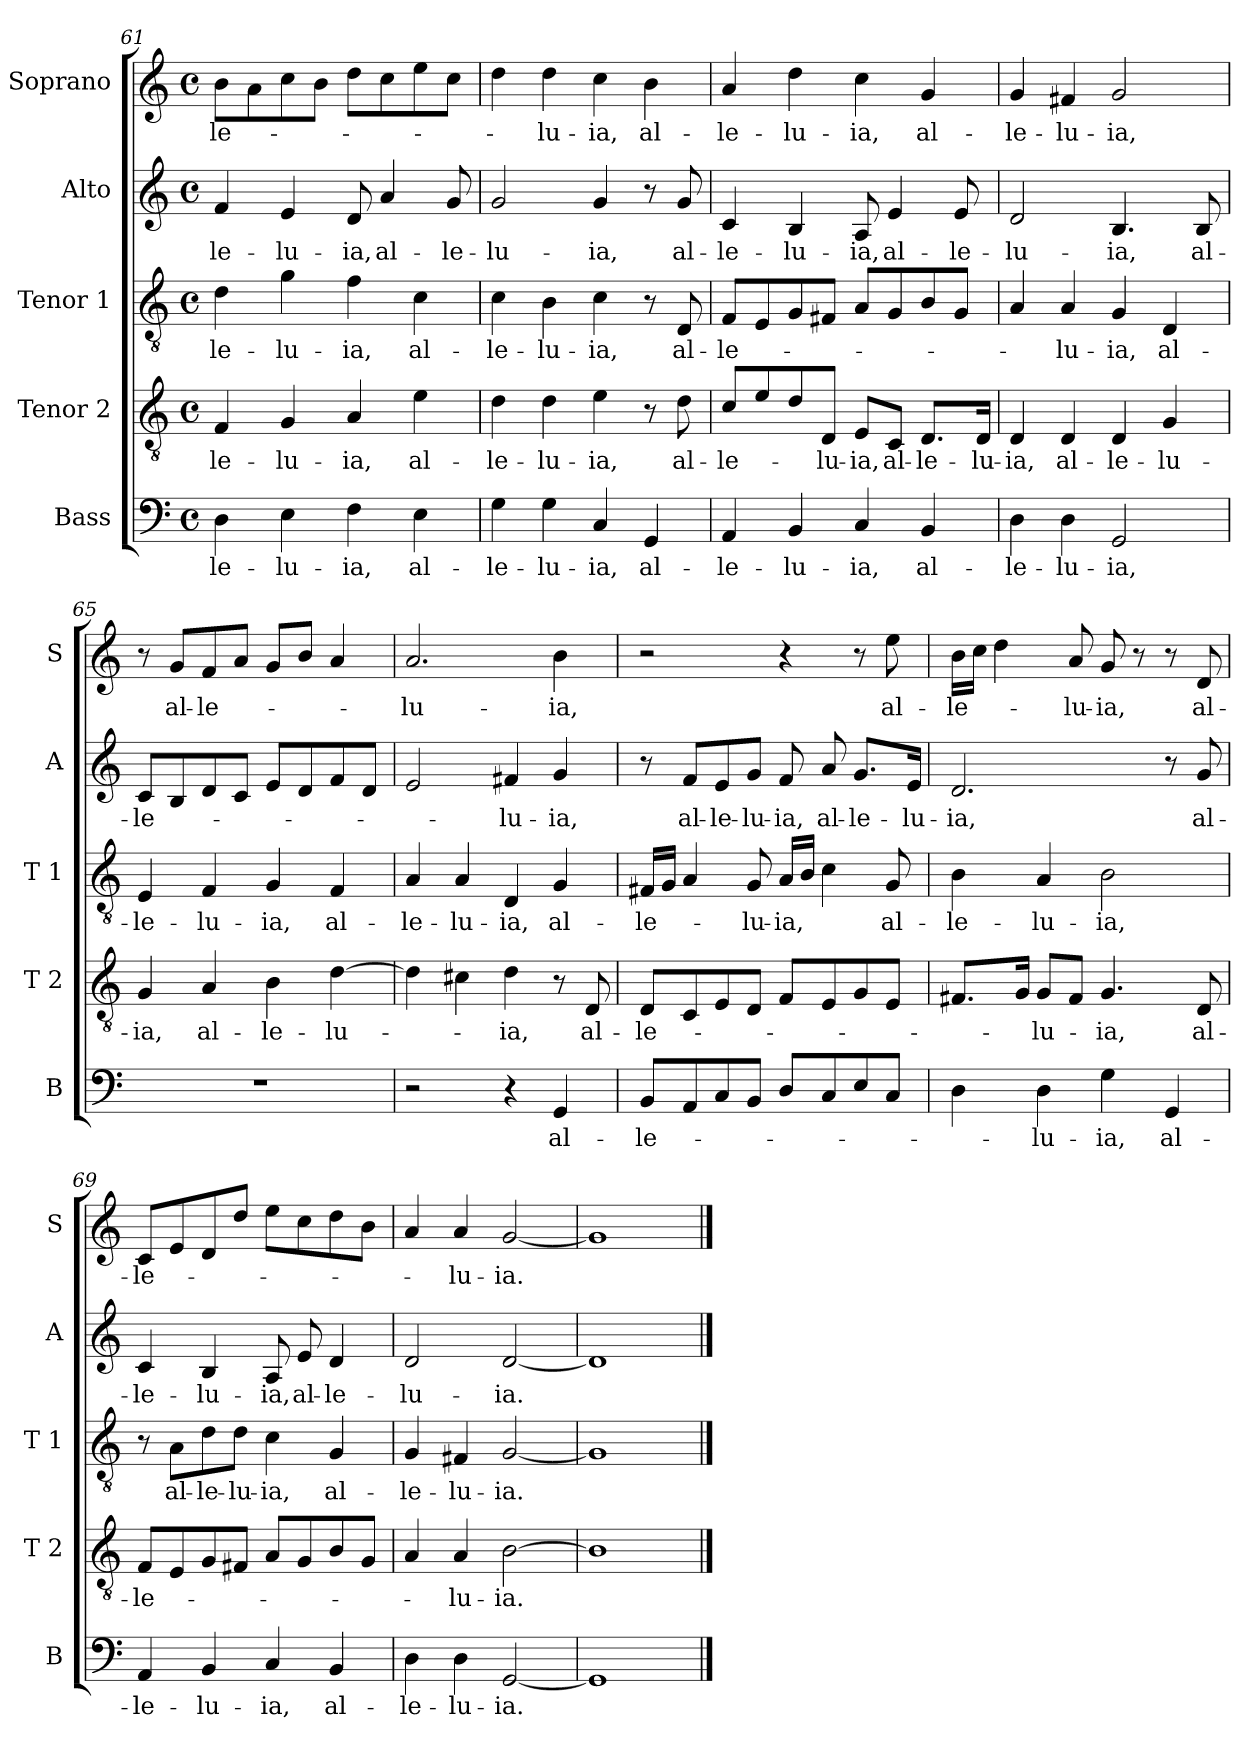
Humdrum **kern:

**kern	**text	**kern	**text	**kern	**text	**kern	**text	**kern	**text
*part5	*part5	*part4	*part4	*part3	*part3	*part2	*part2	*part1	*part1
*staff5	*staff5	*staff4	*staff4	*staff3	*staff3	*staff2	*staff2	*staff1	*staff1
*I"Bass	*	*I"Tenor 2	*	*I"Tenor 1	*	*I"Alto	*	*I"Soprano	*
*I'B	*	*I'T 2	*	*I'T 1	*	*I'A	*	*I'S	*
*clefF4	*	*clefGv2	*	*clefGv2	*	*clefG2	*	*clefG2	*
*k[]	*	*k[]	*	*k[]	*	*k[]	*	*k[]	*
*C:	*	*C:	*	*C:	*	*C:	*	*C:	*
*M4/4	*	*M4/4	*	*M4/4	*	*M4/4	*	*M4/4	*
*met(c)	*	*met(c)	*	*met(c)	*	*met(c)	*	*met(c)	*
=61	=61	=61	=61	=61	=61	=61	=61	=61	=61
4D\	-le-	4F/	-le-	4d\	-le-	4f/	-le-	8b\L	-le-
.	.	.	.	.	.	.	.	8a\	.
4E\	-lu-	4G/	-lu-	4g\	-lu-	4e/	-lu-	8cc\	.
.	.	.	.	.	.	.	.	8b\J	.
4F\	-ia,	4A/	-ia,	4f\	-ia,	8d/	-ia,	8dd\L	.
.	.	.	.	.	.	4a/	al-	8cc\	.
4E\	al-	4e\	al-	4c\	al-	.	.	8ee\	.
.	.	.	.	.	.	8g/	-le-	8cc\J	.
=62	=62	=62	=62	=62	=62	=62	=62	=62	=62
4G\	-le-	4d\	-le-	4c\	-le-	2g/	-lu-	4dd\	.
4G\	-lu-	4d\	-lu-	4B\	-lu-	.	.	4dd\	-lu-
4C/	-ia,	4e\	-ia,	4c\	-ia,	4g/	-ia,	4cc\	-ia,
4GG/	al-	8r	.	8r	.	8r	.	4b\	al-
.	.	8d\	al-	8D/	al-	8g/	al-	.	.
=63	=63	=63	=63	=63	=63	=63	=63	=63	=63
4AA/	-le-	8c/L	-le-	8F/L	-le-	4c/	-le-	4a/	-le-
.	.	8e/	.	8E/	.	.	.	.	.
4BB/	-lu-	8d/	.	8G/	.	4B/	-lu-	4dd\	-lu-
.	.	8D/J	-lu-	8F#X/J	.	.	.	.	.
4C/	-ia,	8E/L	-ia,	8A/L	.	8A/	-ia,	4cc\	-ia,
.	.	8C/J	al-	8G/	.	4e/	al-	.	.
4BB/	al-	8.D/L	-le-	8B/	.	.	.	4g/	al-
.	.	.	.	8G/J	.	8e/	-le-	.	.
.	.	16D/Jk	-lu-	.	.	.	.	.	.
!!LO:LB:g=z
=64	=64	=64	=64	=64	=64	=64	=64	=64	=64
4D\	-le-	4D/	-ia,	4A/	.	2d/	-lu-	4g/	-le-
4D\	-lu-	4D/	al-	4A/	-lu-	.	.	4f#X/	-lu-
2GG/	-ia,	4D/	-le-	4G/	-ia,	4.B/	-ia,	2g/	-ia,
.	.	4G/	-lu-	4D/	al-	.	.	.	.
.	.	.	.	.	.	8B/	al-	.	.
=65	=65	=65	=65	=65	=65	=65	=65	=65	=65
1r	.	4G/	-ia,	4E/	-le-	8c/L	-le-	8r	.
.	.	.	.	.	.	8B/	.	8g/L	al-
.	.	4A/	al-	4F/	-lu-	8d/	.	8f/	-le-
.	.	.	.	.	.	8c/J	.	8a/J	.
.	.	4B\	-le-	4G/	-ia,	8e/L	.	8g/L	.
.	.	.	.	.	.	8d/	.	8b/J	.
.	.	[4d\	-lu-	4F/	al-	8f/	.	4a/	.
.	.	.	.	.	.	8d/J	.	.	.
=66	=66	=66	=66	=66	=66	=66	=66	=66	=66
2r	.	4d\]	.	4A/	-le-	2e/	.	2.a/	-lu-
.	.	4c#X\	.	4A/	-lu-	.	.	.	.
4r	.	4d\	-ia,	4D/	-ia,	4f#X/	-lu-	.	.
4GG/	al-	8r	.	4G/	al-	4g/	-ia,	4b\	-ia,
.	.	8D/	al-	.	.	.	.	.	.
=67	=67	=67	=67	=67	=67	=67	=67	=67	=67
8BB/L	-le-	8D/L	-le-	16F#X/LL	-le-	8r	.	2r	.
.	.	.	.	16G/JJ	.	.	.	.	.
8AA/	.	8C/	.	4A/	.	8f/L	al-	.	.
8C/	.	8E/	.	.	.	8e/	-le-	.	.
8BB/J	.	8D/J	.	8G/	-lu-	8g/J	-lu-	.	.
8D/L	.	8F/L	.	16A/LL	-ia,	8f/	-ia,	4r	.
.	.	.	.	16B/JJ	.	.	.	.	.
8C/	.	8E/	.	4c\	.	8a/	al-	.	.
8E/	.	8G/	.	.	.	8.g/L	-le-	8r	.
8C/J	.	8E/J	.	8G/	al-	.	.	8ee\	al-
.	.	.	.	.	.	16e/Jk	-lu-	.	.
!!LO:PB:g=z
=68	=68	=68	=68	=68	=68	=68	=68	=68	=68
4D\	.	8.F#X/L	.	4B\	-le-	2.d/	-ia,	16b\LL	-le-
.	.	.	.	.	.	.	.	16cc\JJ	.
.	.	.	.	.	.	.	.	4dd\	.
.	.	16G/Jk	.	.	.	.	.	.	.
4D\	-lu-	8G/L	-lu-	4A/	-lu-	.	.	.	.
.	.	8F#/J	.	.	.	.	.	8a/	-lu-
4G\	-ia,	4.G/	-ia,	2B\	-ia,	.	.	8g/	-ia,
.	.	.	.	.	.	.	.	8r	.
4GG/	al-	.	.	.	.	8r	.	8r	.
.	.	8D/	al-	.	.	8g/	al-	8d/	al-
=69	=69	=69	=69	=69	=69	=69	=69	=69	=69
4AA/	-le-	8F/L	-le-	8r	.	4c/	-le-	8c/L	-le-
.	.	8E/	.	8A\L	al-	.	.	8e/	.
4BB/	-lu-	8G/	.	8d\	-le-	4B/	-lu-	8d/	.
.	.	8F#X/J	.	8d\J	-lu-	.	.	8dd/J	.
4C/	-ia,	8A/L	.	4c\	-ia,	8A/	-ia,	8ee\L	.
.	.	8G/	.	.	.	8e/	al-	8cc\	.
4BB/	al-	8B/	.	4G/	al-	4d/	-le-	8dd\	.
.	.	8G/J	.	.	.	.	.	8b\J	.
=70	=70	=70	=70	=70	=70	=70	=70	=70	=70
4D\	-le-	4A/	.	4G/	-le-	2d/	-lu-	4a/	.
4D\	-lu-	4A/	-lu-	4F#X/	-lu-	.	.	4a/	-lu-
[2GG/	-ia.	[2B\	-ia.	[2G/	-ia.	[2d/	-ia.	[2g/	-ia.
=71	=71	=71	=71	=71	=71	=71	=71	=71	=71
1GG]	.	1B]	.	1G]	.	1d]	.	1g]	.
==	==	==	==	==	==	==	==	==	==
*-	*-	*-	*-	*-	*-	*-	*-	*-	*-
